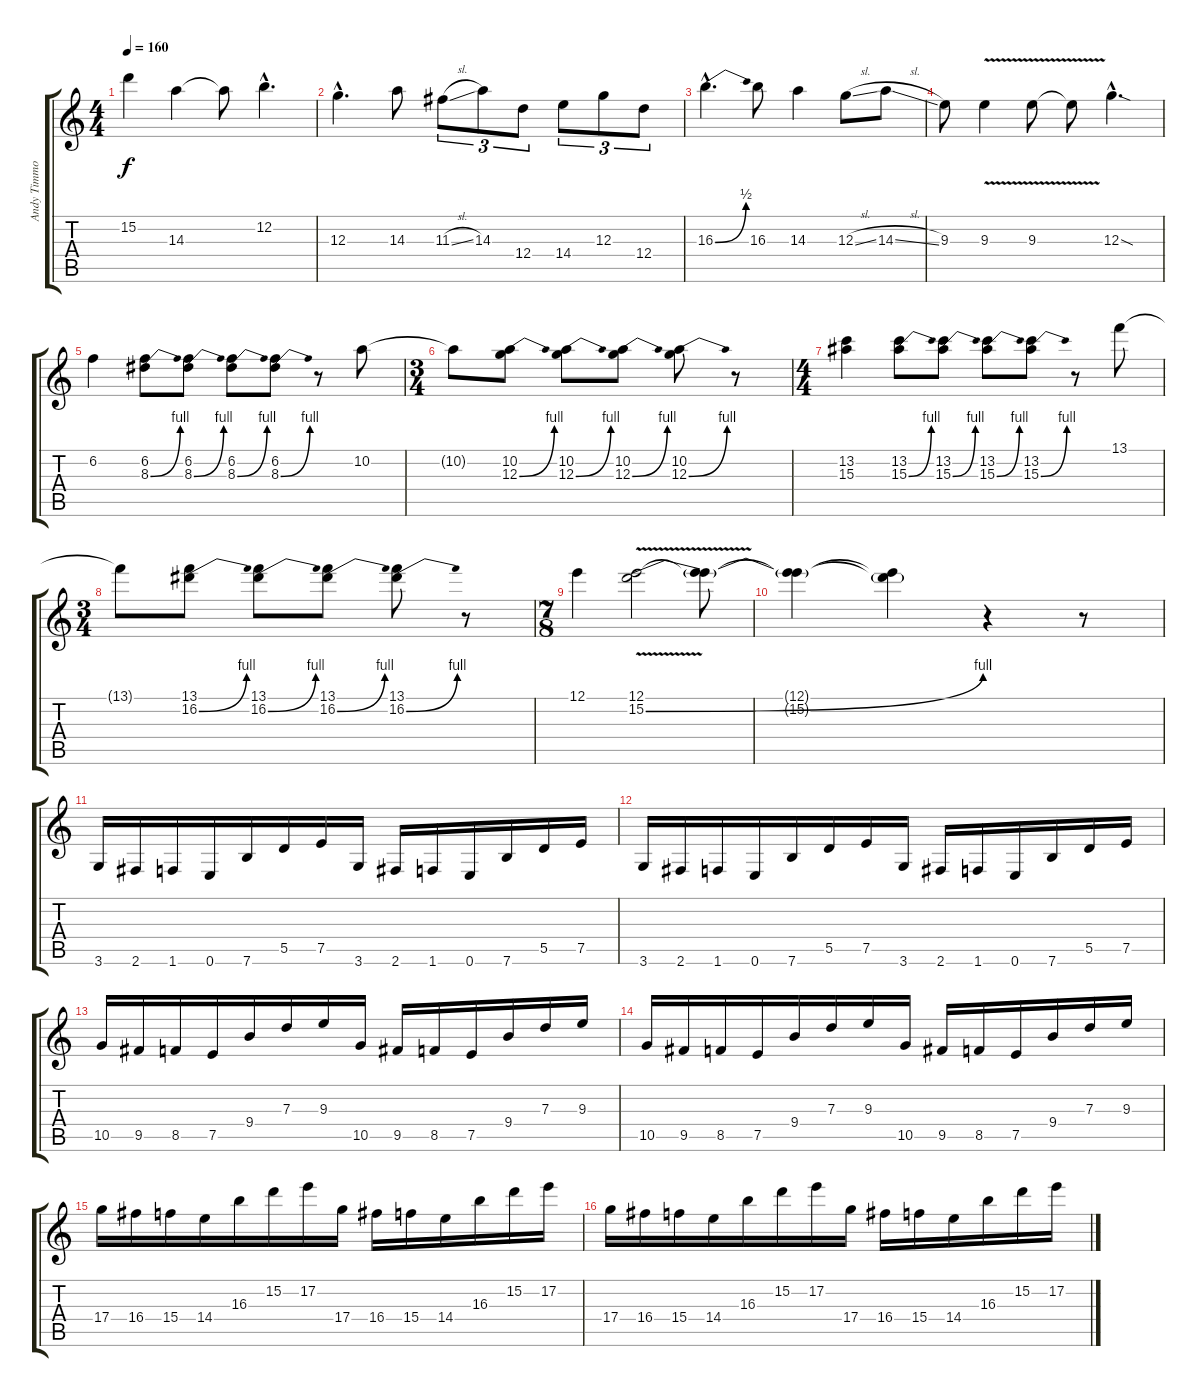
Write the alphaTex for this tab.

\track ("Andy Timmons" "Andy Timmo") {instrument distortionguitar}
\staff {score tabs}
\tuning (E4 B3 G3 D3 A2 E2) {hide}
\ts (4 4)
\tempo 160
\clef g2
\ks c
15.2{t}.4{dy f} 14.3.4 14.3{t}.8 12.2{hac}.4{d} |
12.3{hac}.4{d} 14.3.8 11.3{sl}.8{tu (3 2)} 14.3.8{tu (3 2)} 12.4.8{tu (3 2)} 14.4.8{tu (3 2)} 12.3.8{tu (3 2)} 12.4.8{tu (3 2)} |
16.3{be (bend 0 0 60 2) hac}.4{d} 16.3.8 14.3.4 12.3{sl}.8 14.3{sl}.8 |
9.3.8 9.3{v}.4 9.3{v}.8 9.3{t}.8 12.3{sod hac}.4{d} |
6.2.4 (6.2 8.3{be (bend 0 0 60 4)}).8 (6.2 8.3{be (bend 0 0 60 4)}).8 (6.2 8.3{be (bend 0 0 60 4)}).8 (6.2 8.3{be (bend 0 0 60 4)}).8 r.8 10.2.8 |
\ts (3 4)
10.2{t}.8 (10.2 12.3{be (bend 0 0 60 4)}).8 (10.2 12.3{be (bend 0 0 60 4)}).8 (10.2 12.3{be (bend 0 0 60 4)}).8 (10.2 12.3{be (bend 0 0 60 4)}).8 r.8 |
\ts (4 4)
(13.2 15.3).4 (13.2 15.3{be (bend 0 0 60 4)}).8 (13.2 15.3{be (bend 0 0 60 4)}).8 (13.2 15.3{be (bend 0 0 60 4)}).8 (13.2 15.3{be (bend 0 0 60 4)}).8 r.8 13.1.8 |
\ts (3 4)
13.1{t}.8 (13.1 16.2{be (bend 0 0 60 4)}).8 (13.1 16.2{be (bend 0 0 60 4)}).8 (13.1 16.2{be (bend 0 0 60 4)}).8 (13.1 16.2{be (bend 0 0 60 4)}).8 r.8 |
\ts (7 8)
12.1.4 (12.1 15.2{be (bend 0 0 60 4) v}).2 (12.1{t} 15.2{t}).8 |
(12.1{t} 15.2{t}).4 (12.1{t} 15.2{t}).4 r.4 r.8 |
3.6.16 2.6.16 1.6.16 0.6.16 7.6.16 5.5.16 7.5.16 3.6.16 2.6.16 1.6.16 0.6.16 7.6.16 5.5.16 7.5.16 |
3.6.16 2.6.16 1.6.16 0.6.16 7.6.16 5.5.16 7.5.16 3.6.16 2.6.16 1.6.16 0.6.16 7.6.16 5.5.16 7.5.16 |
10.5.16 9.5.16 8.5.16 7.5.16 9.4.16 7.3.16 9.3.16 10.5.16 9.5.16 8.5.16 7.5.16 9.4.16 7.3.16 9.3.16 |
10.5.16 9.5.16 8.5.16 7.5.16 9.4.16 7.3.16 9.3.16 10.5.16 9.5.16 8.5.16 7.5.16 9.4.16 7.3.16 9.3.16 |
17.4.16 16.4.16 15.4.16 14.4.16 16.3.16 15.2.16 17.2.16 17.4.16 16.4.16 15.4.16 14.4.16 16.3.16 15.2.16 17.2.16 |
17.4.16 16.4.16 15.4.16 14.4.16 16.3.16 15.2.16 17.2.16 17.4.16 16.4.16 15.4.16 14.4.16 16.3.16 15.2.16 17.2.16
